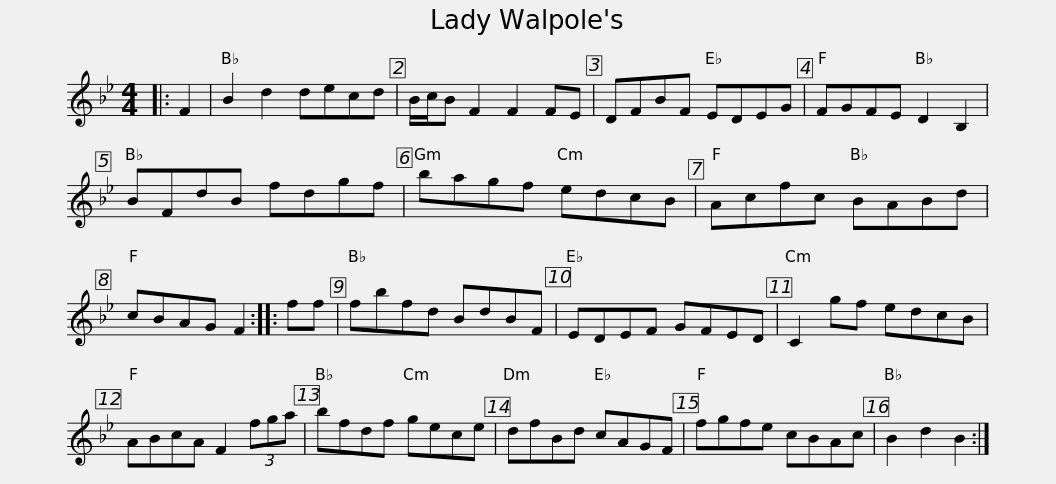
X:1
L:1/8
M:4/4
I:linebreak $
K:Gmin
V:1 treble
V:1
|: F2 | B2 d2 decd | B/c/B F2 F2 FE | DFBF EDEG | FGFE D2 B,2 | %5
 BFdB fdgf |$ bagf edcB | Acfc BABd | cBAG F2 :: ff | %10
 fbfd BdBF | EDEF GFED |$ C2 gf edcB | ABcA F2 (3fga | bfdf gece | %15
 dfBd cAGF | fgfe cBAc | B2 d2 B2 :| %18
